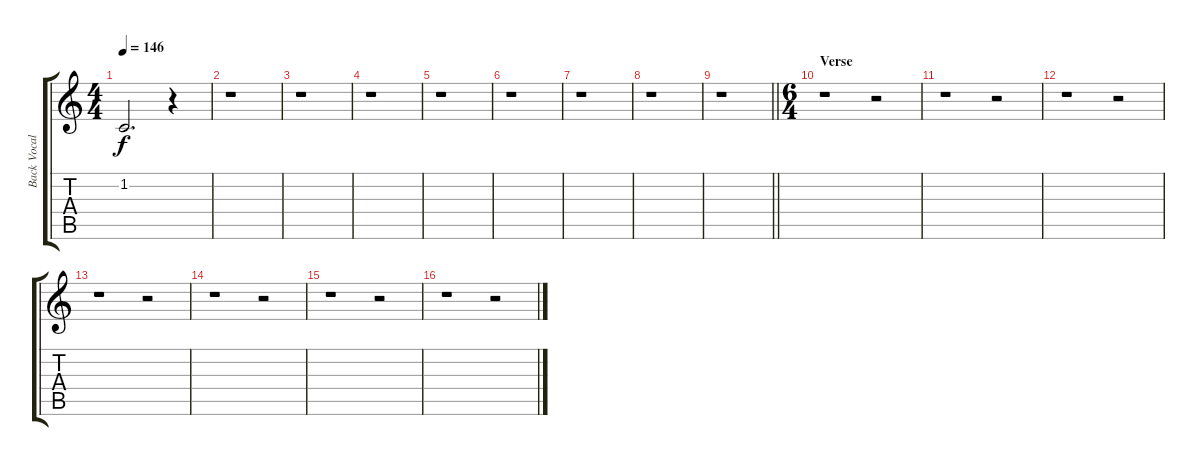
\track ("Back Vocal" "Back Vocal") {instrument voiceoohs}
\staff {score tabs}
\tuning (E4 B3 G3 D3 A2 D2) {hide}
\ts (4 4)
\tempo 146
\clef g2
\ks c
1.2{t}.2{d dy f} r.4 |
r.1 |
r.1 |
r.1 |
r.1 |
r.1 |
r.1 |
r.1 |
\barLineRight lightlight
r.1 |
\ts (6 4)
\section ("" "Verse")
r.1 r.2 |
r.1 r.2 |
r.1 r.2 |
r.1 r.2 |
r.1 r.2 |
r.1 r.2 |
r.1 r.2
